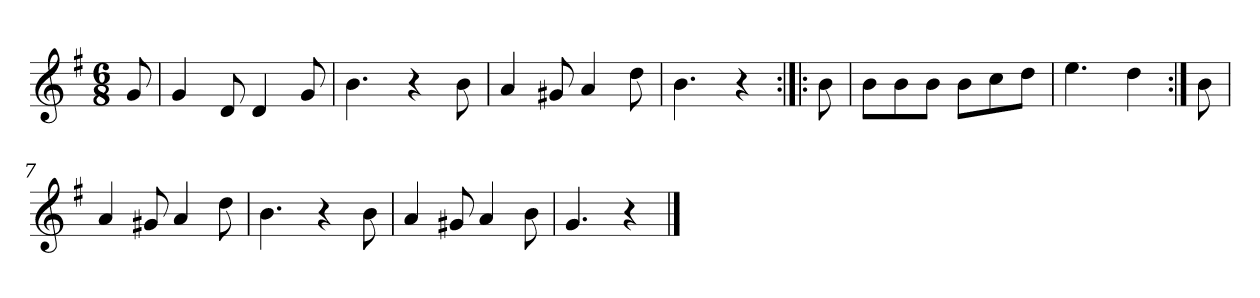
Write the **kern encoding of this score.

**kern
*part1
*staff1
*clefG2
*k[f#]
*G:
*M6/8
*MM120
=
8g
=1
4g
8d
4d
8g
=2
4.b
4r
8b
=3
4a
8g#X
4a
8dd
=4
4.b
4r
=:|!|:
8b
=5
8b\L
8b\
8b\J
8b\L
8cc\
8dd\J
=6
4.ee
4dd
=:|!
8b
=7
4a
8g#X
4a
8dd
=8
4.b
4r
8b
=9
4a
8g#X
4a
8b
=10
4.g
4r
==
*-
